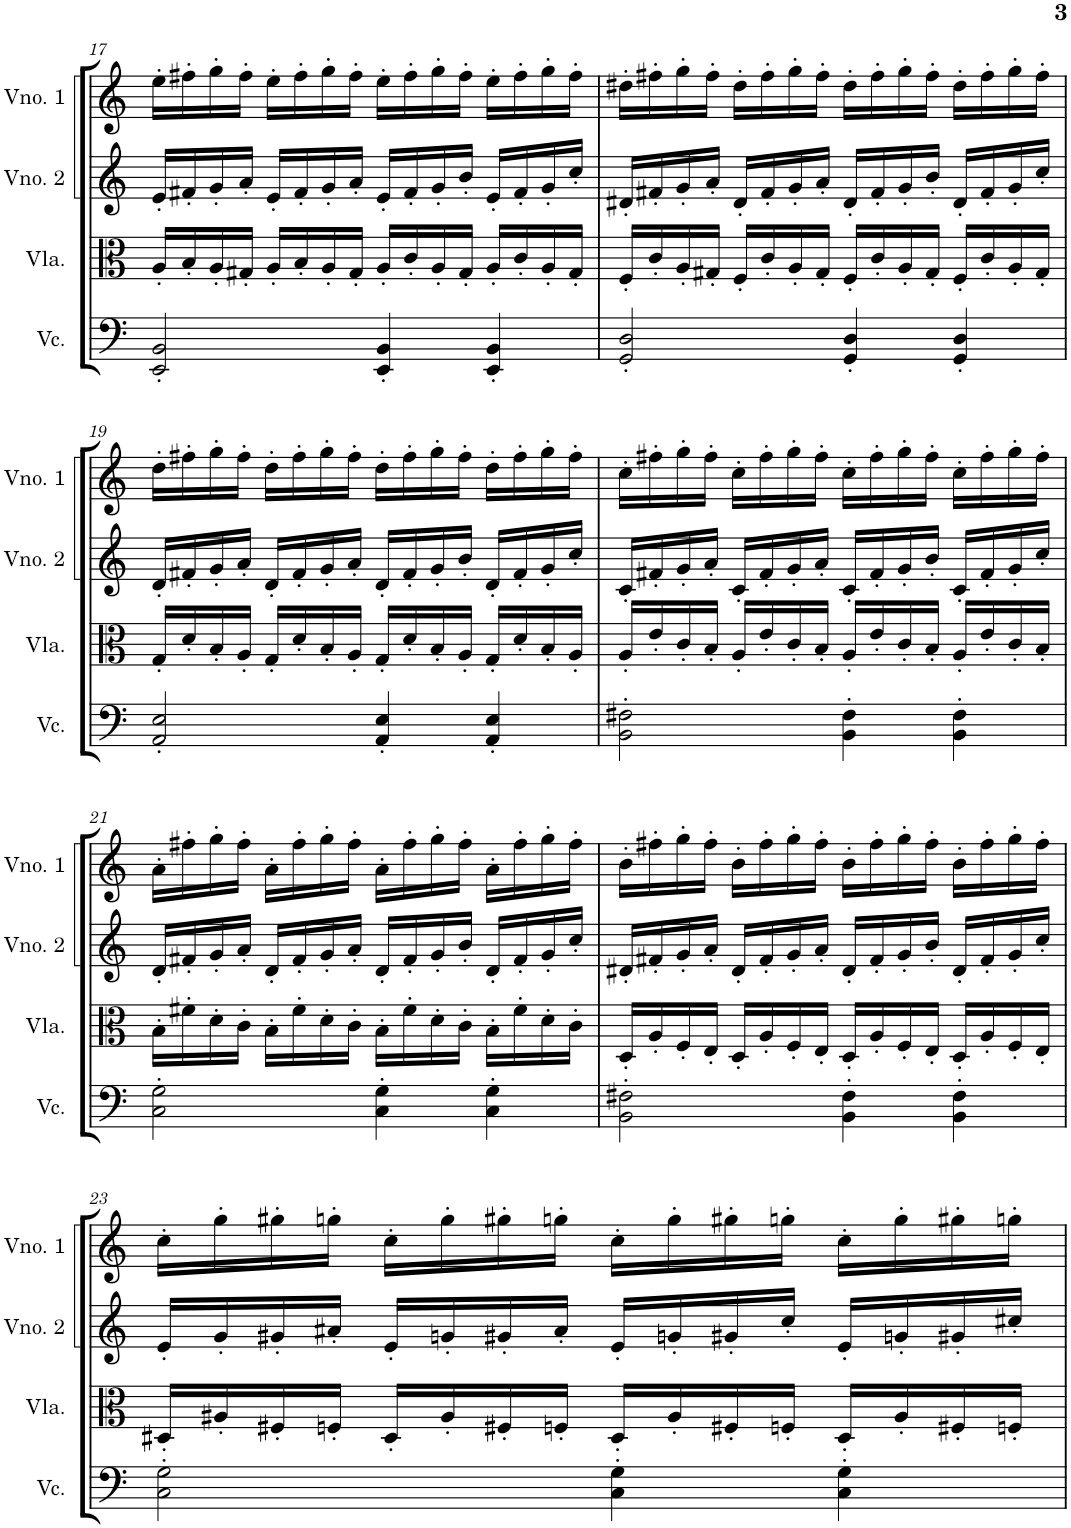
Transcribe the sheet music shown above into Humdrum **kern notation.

**kern	**kern	**kern	**kern
*part4	*part3	*part2	*part1
*staff4	*staff3	*staff2	*staff1
*I"Violoncelo	*I"Viola	*I"Violino 2	*I"Violino 1
*I'Vc.	*I'Vla.	*I'Vno. 2	*I'Vno. 1
!!LO:PB:g=z
*clefF4	*clefC3	*clefG2	*clefG2
*k[]	*k[]	*k[]	*k[]
*M4/4	*M4/4	*M4/4	*M4/4
=17	=17	=17	=17
2EE/' 2BB/'	16A'/LL	16e'/LL	16ee'\LL
.	16B'/	16f#X'/	16ff#X'\
.	16A'/	16g'/	16gg'\
.	16G#X'/JJ	16a'/JJ	16ff#'\JJ
.	16A'/LL	16e'/LL	16ee'\LL
.	16B'/	16f#'/	16ff#'\
.	16A'/	16g'/	16gg'\
.	16G#'/JJ	16a'/JJ	16ff#'\JJ
4EE/' 4BB/'	16A'/LL	16e'/LL	16ee'\LL
.	16c'/	16f#'/	16ff#'\
.	16A'/	16g'/	16gg'\
.	16G#'/JJ	16b'/JJ	16ff#'\JJ
4EE/' 4BB/'	16A'/LL	16e'/LL	16ee'\LL
.	16c'/	16f#'/	16ff#'\
.	16A'/	16g'/	16gg'\
.	16G#'/JJ	16cc'/JJ	16ff#'\JJ
=18	=18	=18	=18
2GG/' 2D/'	16F'/LL	16d#X'/LL	16dd#X'\LL
.	16c'/	16f#X'/	16ff#X'\
.	16A'/	16g'/	16gg'\
.	16G#X'/JJ	16a'/JJ	16ff#'\JJ
.	16F'/LL	16d#'/LL	16dd#'\LL
.	16c'/	16f#'/	16ff#'\
.	16A'/	16g'/	16gg'\
.	16G#'/JJ	16a'/JJ	16ff#'\JJ
4GG/' 4D/'	16F'/LL	16d#'/LL	16dd#'\LL
.	16c'/	16f#'/	16ff#'\
.	16A'/	16g'/	16gg'\
.	16G#'/JJ	16b'/JJ	16ff#'\JJ
4GG/' 4D/'	16F'/LL	16d#'/LL	16dd#'\LL
.	16c'/	16f#'/	16ff#'\
.	16A'/	16g'/	16gg'\
.	16G#'/JJ	16cc'/JJ	16ff#'\JJ
!!LO:LB:g=z
=19	=19	=19	=19
2AA/' 2E/'	16G'/LL	16d'/LL	16dd'\LL
.	16d'/	16f#X'/	16ff#X'\
.	16B'/	16g'/	16gg'\
.	16A'/JJ	16a'/JJ	16ff#'\JJ
.	16G'/LL	16d'/LL	16dd'\LL
.	16d'/	16f#'/	16ff#'\
.	16B'/	16g'/	16gg'\
.	16A'/JJ	16a'/JJ	16ff#'\JJ
4AA/' 4E/'	16G'/LL	16d'/LL	16dd'\LL
.	16d'/	16f#'/	16ff#'\
.	16B'/	16g'/	16gg'\
.	16A'/JJ	16b'/JJ	16ff#'\JJ
4AA/' 4E/'	16G'/LL	16d'/LL	16dd'\LL
.	16d'/	16f#'/	16ff#'\
.	16B'/	16g'/	16gg'\
.	16A'/JJ	16cc'/JJ	16ff#'\JJ
=20	=20	=20	=20
2BB\' 2F#X\'	16A'/LL	16c'/LL	16cc'\LL
.	16e'/	16f#X'/	16ff#X'\
.	16c'/	16g'/	16gg'\
.	16B'/JJ	16a'/JJ	16ff#'\JJ
.	16A'/LL	16c'/LL	16cc'\LL
.	16e'/	16f#'/	16ff#'\
.	16c'/	16g'/	16gg'\
.	16B'/JJ	16a'/JJ	16ff#'\JJ
4BB\' 4F#\'	16A'/LL	16c'/LL	16cc'\LL
.	16e'/	16f#'/	16ff#'\
.	16c'/	16g'/	16gg'\
.	16B'/JJ	16b'/JJ	16ff#'\JJ
4BB\' 4F#\'	16A'/LL	16c'/LL	16cc'\LL
.	16e'/	16f#'/	16ff#'\
.	16c'/	16g'/	16gg'\
.	16B'/JJ	16cc'/JJ	16ff#'\JJ
!!LO:LB:g=z
=21	=21	=21	=21
2C\' 2G\'	16B'\LL	16d'/LL	16a'\LL
.	16f#X'\	16f#X'/	16ff#X'\
.	16d'\	16g'/	16gg'\
.	16c'\JJ	16a'/JJ	16ff#'\JJ
.	16B'\LL	16d'/LL	16a'\LL
.	16f#'\	16f#'/	16ff#'\
.	16d'\	16g'/	16gg'\
.	16c'\JJ	16a'/JJ	16ff#'\JJ
4C\' 4G\'	16B'\LL	16d'/LL	16a'\LL
.	16f#'\	16f#'/	16ff#'\
.	16d'\	16g'/	16gg'\
.	16c'\JJ	16b'/JJ	16ff#'\JJ
4C\' 4G\'	16B'\LL	16d'/LL	16a'\LL
.	16f#'\	16f#'/	16ff#'\
.	16d'\	16g'/	16gg'\
.	16c'\JJ	16cc'/JJ	16ff#'\JJ
=22	=22	=22	=22
2BB\' 2F#X\'	16D'/LL	16d#X'/LL	16b'\LL
.	16A'/	16f#X'/	16ff#X'\
.	16F'/	16g'/	16gg'\
.	16E'/JJ	16a'/JJ	16ff#'\JJ
.	16D'/LL	16d#'/LL	16b'\LL
.	16A'/	16f#'/	16ff#'\
.	16F'/	16g'/	16gg'\
.	16E'/JJ	16a'/JJ	16ff#'\JJ
4BB\' 4F#\'	16D'/LL	16d#'/LL	16b'\LL
.	16A'/	16f#'/	16ff#'\
.	16F'/	16g'/	16gg'\
.	16E'/JJ	16b'/JJ	16ff#'\JJ
4BB\' 4F#\'	16D'/LL	16d#'/LL	16b'\LL
.	16A'/	16f#'/	16ff#'\
.	16F'/	16g'/	16gg'\
.	16E'/JJ	16cc'/JJ	16ff#'\JJ
!!LO:LB:g=z
=23	=23	=23	=23
2C\' 2G\'	16D#X'/LL	16e'/LL	16cc'\LL
.	16A#X'/	16g'/	16gg'\
.	16F#X'/	16g#X'/	16gg#X'\
.	16Fn'/JJ	16a#X'/JJ	16ggn'\JJ
.	16D#'/LL	16e'/LL	16cc'\LL
.	16A#'/	16gn'/	16gg'\
.	16F#X'/	16g#X'/	16gg#X'\
.	16Fn'/JJ	16a#'/JJ	16ggn'\JJ
4C\' 4G\'	16D#'/LL	16e'/LL	16cc'\LL
.	16A#'/	16gn'/	16gg'\
.	16F#X'/	16g#X'/	16gg#X'\
.	16Fn'/JJ	16cc'/JJ	16ggn'\JJ
4C\' 4G\'	16D#'/LL	16e'/LL	16cc'\LL
.	16A#'/	16gn'/	16gg'\
.	16F#X'/	16g#X'/	16gg#X'\
.	16Fn'/JJ	16cc#X'/JJ	16ggn'\JJ
=	=	=	=
*-	*-	*-	*-
